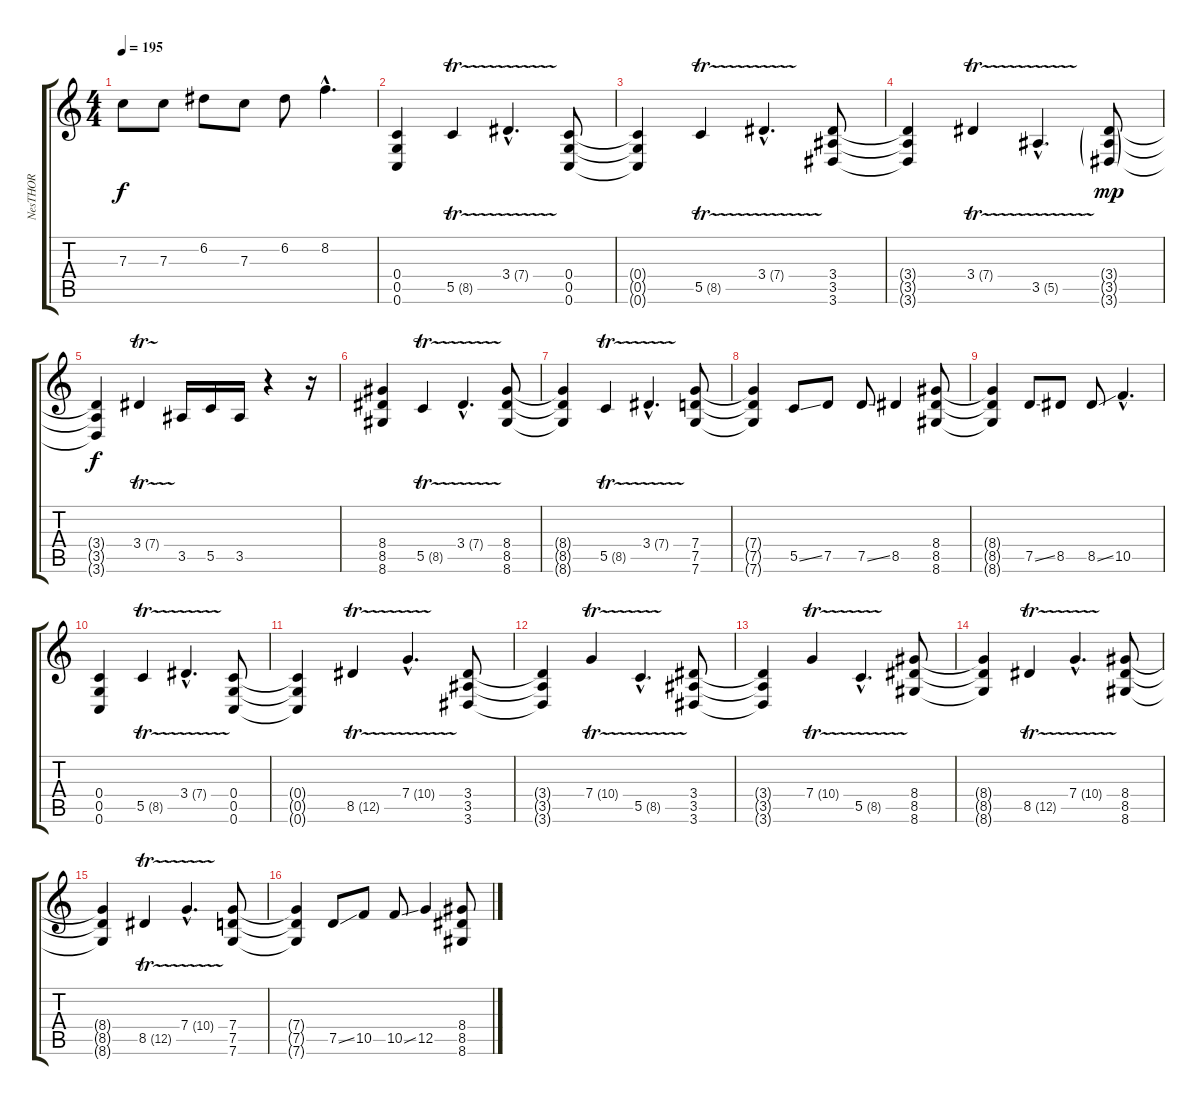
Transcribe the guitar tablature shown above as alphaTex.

\track ("NesTHOR" "NesTHOR") {instrument distortionguitar}
\staff {score tabs}
\tuning (D4 A3 F3 C3 G2 C2) {hide}
\ts (4 4)
\tempo 195
\clef g2
\ks c
7.3{t}.8{dy f} 7.3.8 6.2.8 7.3.8 6.2.8 8.2{hac}.4{d} |
(0.4 0.5 0.6).4 5.5{tr (8 16)}.4 3.4{tr (7 16) hac}.4{d} (0.4 0.5 0.6).8 |
(0.4{t} 0.5{t} 0.6{t}).4 5.5{tr (8 16)}.4 3.4{tr (7 16) hac}.4{d} (3.4 3.5 3.6).8 |
(3.4{t} 3.5{t} 3.6{t}).4 3.4{tr (7 16)}.4 3.5{tr (5 16) hac}.4{d} (3.4{g} 3.5{g} 3.6{g}).8{dy mp} |
(3.4{t} 3.5{t} 3.6{t}).4{dy f} 3.4{tr (7 16)}.4 3.5.16 5.5.16 3.5.16 r.4 r.16 |
(8.4 8.5 8.6).4 5.5{tr (8 16)}.4 3.4{tr (7 16) hac}.4{d} (8.4 8.5 8.6).8 |
(8.4{t} 8.5{t} 8.6{t}).4 5.5{tr (8 16)}.4 3.4{tr (7 16) hac}.4{d} (7.4 7.5 7.6).8 |
(7.4{t} 7.5{t} 7.6{t}).4 5.5{ss}.8 7.5.8 7.5{ss}.8 8.5.4 (8.4 8.5 8.6).8 |
(8.4{t} 8.5{t} 8.6{t}).4 7.5{ss}.8 8.5.8 8.5{ss}.8 10.5{hac}.4{d} |
(0.4 0.5 0.6).4 5.5{tr (8 16)}.4 3.4{tr (7 16) hac}.4{d} (0.4 0.5 0.6).8 |
(0.4{t} 0.5{t} 0.6{t}).4 8.5{tr (12 16)}.4 7.4{tr (10 16) hac}.4{d} (3.4 3.5 3.6).8 |
(3.4{t} 3.5{t} 3.6{t}).4 7.4{tr (10 16)}.4 5.5{tr (8 16) hac}.4{d} (3.4 3.5 3.6).8 |
(3.4{t} 3.5{t} 3.6{t}).4 7.4{tr (10 16)}.4 5.5{tr (8 16) hac}.4{d} (8.4 8.5 8.6).8 |
(8.4{t} 8.5{t} 8.6{t}).4 8.5{tr (12 16)}.4 7.4{tr (10 16) hac}.4{d} (8.4 8.5 8.6).8 |
(8.4{t} 8.5{t} 8.6{t}).4 8.5{tr (12 16)}.4 7.4{tr (10 16) hac}.4{d} (7.4 7.5 7.6).8 |
(7.4{t} 7.5{t} 7.6{t}).4 7.5{ss}.8 10.5.8 10.5{ss}.8 12.5.4 (8.4 8.5 8.6).8
